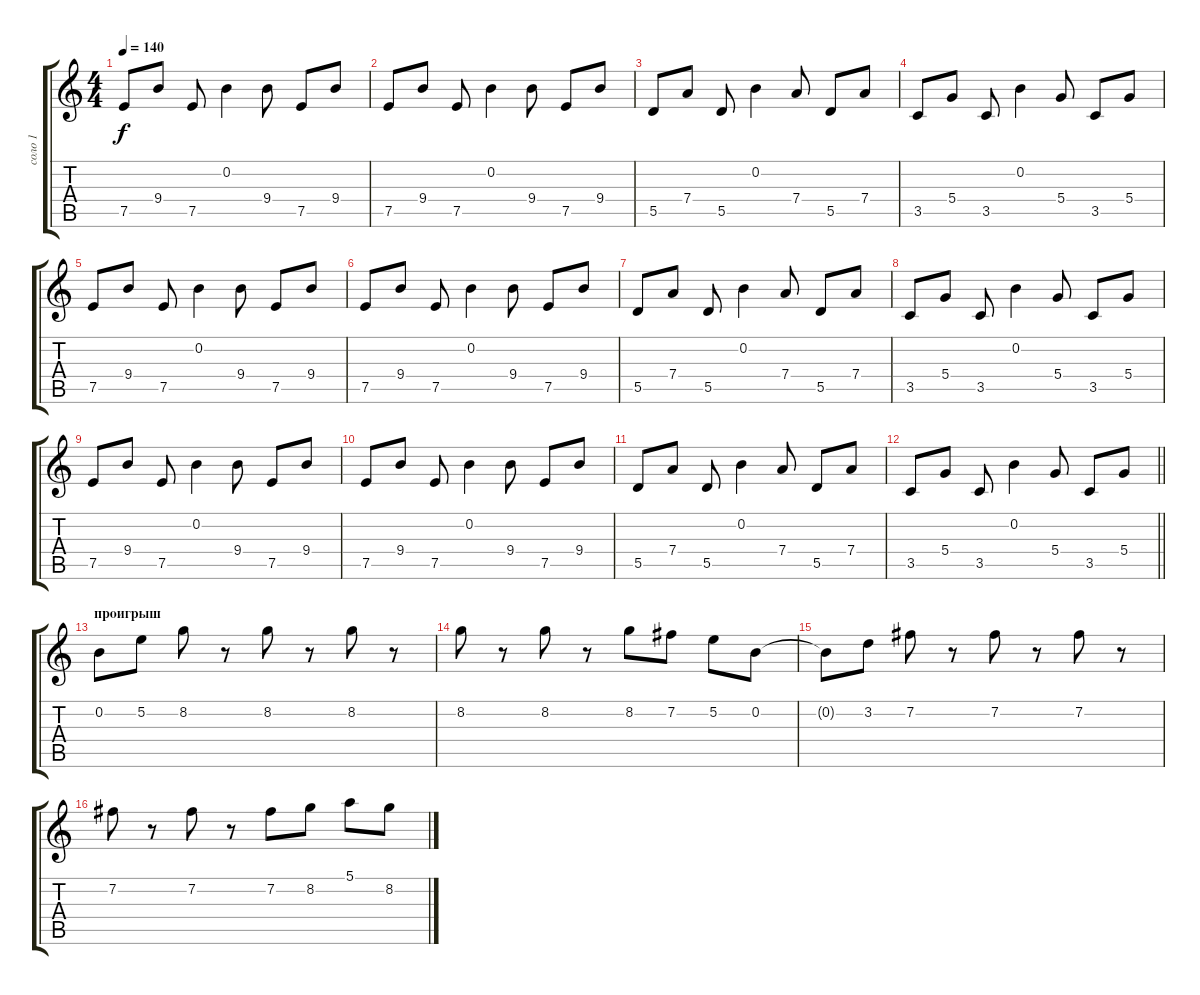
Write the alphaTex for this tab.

\track ("соло 1" "соло 1") {instrument overdrivenguitar}
\staff {score tabs}
\tuning (E4 B3 G3 D3 A2 E2) {hide}
\ts (4 4)
\tempo 140
\clef g2
\ks c
7.5.8{dy f} 9.4.8 7.5.8 0.2.4 9.4.8 7.5.8 9.4.8 |
7.5.8 9.4.8 7.5.8 0.2.4 9.4.8 7.5.8 9.4.8 |
5.5.8{volume 13 instrument acousticguitarsteel} 7.4.8 5.5.8 0.2.4 7.4.8 5.5.8 7.4.8 |
3.5.8 5.4.8 3.5.8 0.2.4 5.4.8 3.5.8 5.4.8 |
7.5.8 9.4.8 7.5.8 0.2.4 9.4.8 7.5.8 9.4.8 |
7.5.8 9.4.8 7.5.8 0.2.4 9.4.8 7.5.8 9.4.8 |
5.5.8{volume 13 instrument acousticguitarsteel} 7.4.8 5.5.8 0.2.4 7.4.8 5.5.8 7.4.8 |
3.5.8 5.4.8 3.5.8 0.2.4 5.4.8 3.5.8 5.4.8 |
7.5.8 9.4.8 7.5.8 0.2.4 9.4.8 7.5.8 9.4.8 |
7.5.8 9.4.8 7.5.8 0.2.4 9.4.8 7.5.8 9.4.8 |
5.5.8{volume 13 instrument acousticguitarsteel} 7.4.8 5.5.8 0.2.4 7.4.8 5.5.8 7.4.8 |
\barLineRight lightlight
3.5.8 5.4.8 3.5.8 0.2.4 5.4.8 3.5.8 5.4.8 |
\section ("" "проигрыш")
0.2.8{volume 15 instrument overdrivenguitar} 5.2.8 8.2.8 r.8 8.2.8 r.8 8.2.8 r.8 |
8.2.8 r.8 8.2.8 r.8 8.2.8 7.2.8 5.2.8 0.2.8 |
0.2{t}.8 3.2.8 7.2.8 r.8 7.2.8 r.8 7.2.8 r.8 |
7.2.8 r.8 7.2.8 r.8 7.2.8 8.2.8 5.1.8 8.2.8
